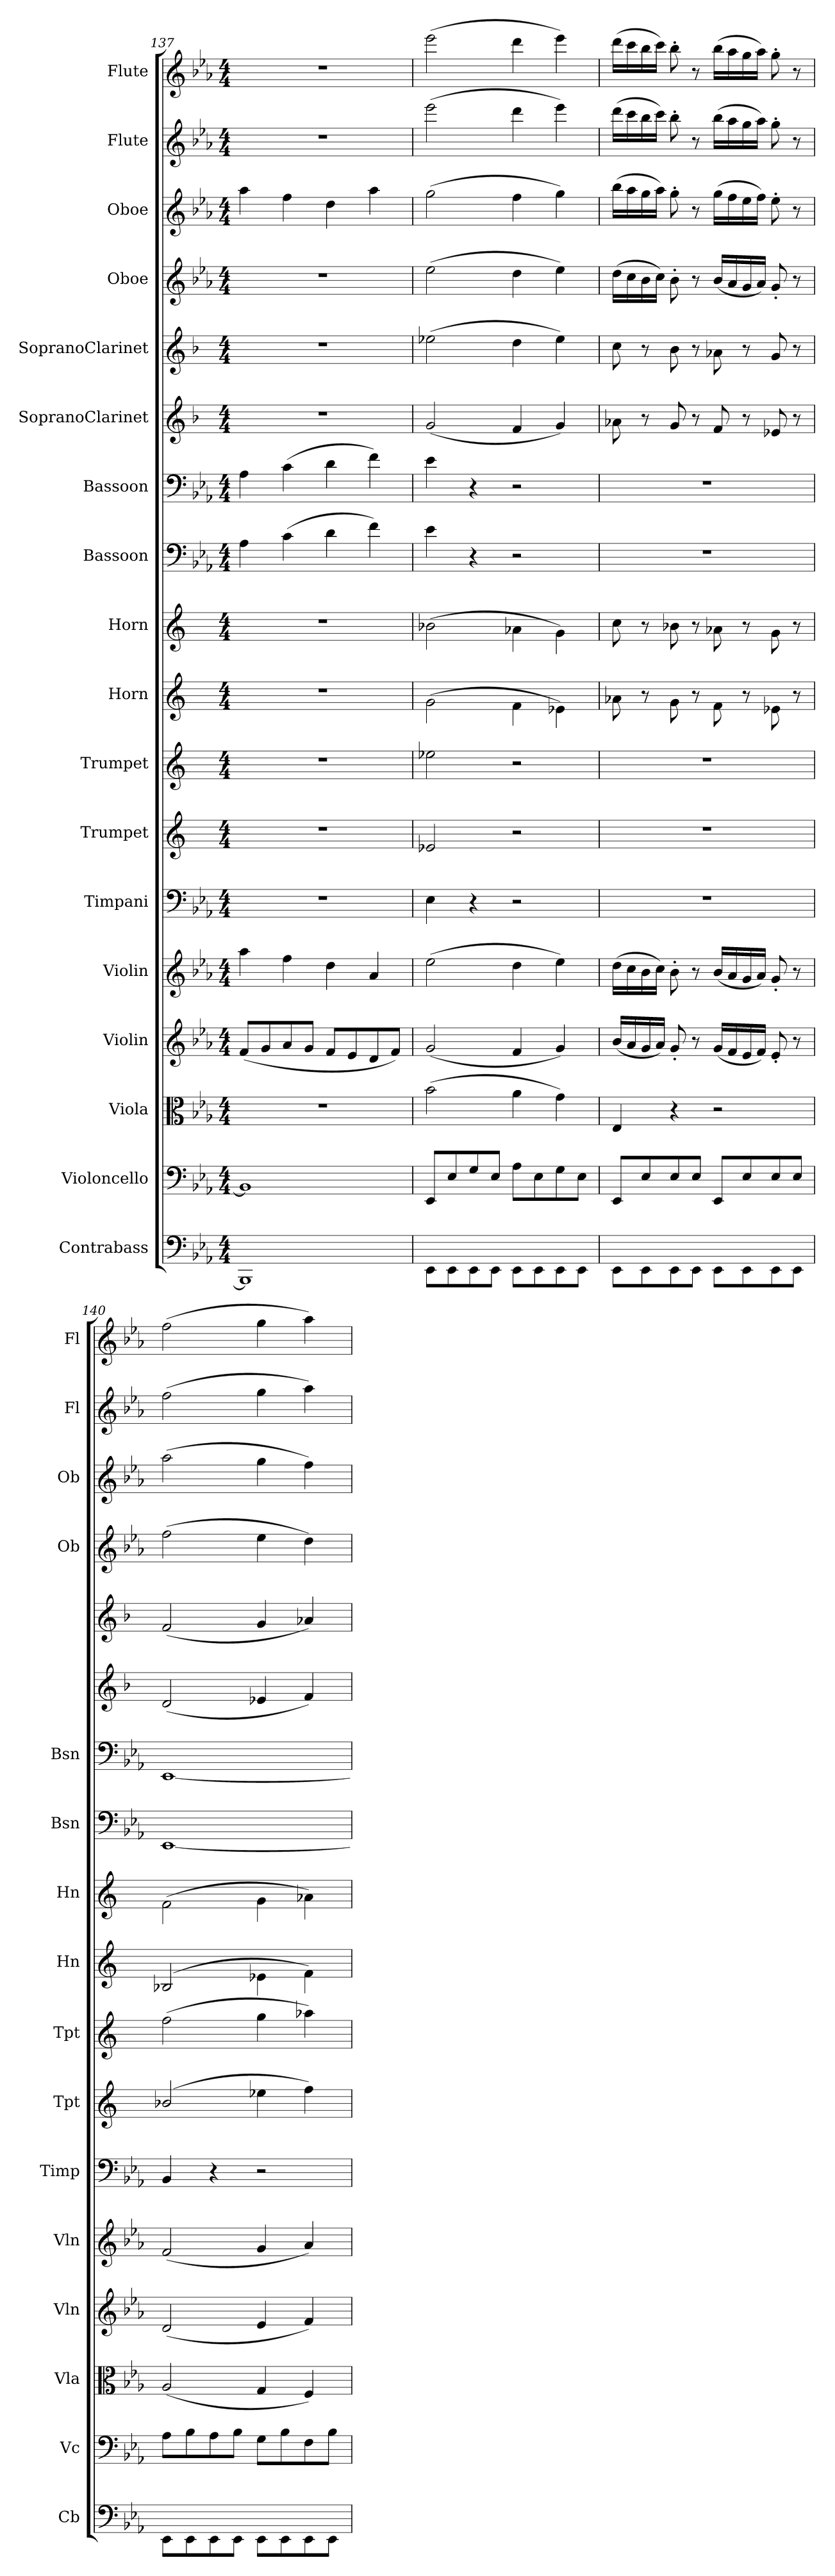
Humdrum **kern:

**kern	**kern	**kern	**kern	**kern	**kern	**kern	**kern	**kern	**kern	**kern	**kern	**kern	**kern	**kern	**kern	**kern	**kern
*part18	*part17	*part16	*part15	*part14	*part13	*part12	*part11	*part10	*part9	*part8	*part7	*part6	*part5	*part4	*part3	*part2	*part1
*staff18	*staff17	*staff16	*staff15	*staff14	*staff13	*staff12	*staff11	*staff10	*staff9	*staff8	*staff7	*staff6	*staff5	*staff4	*staff3	*staff2	*staff1
*I"Contrabass	*I"Violoncello	*I"Viola	*I"Violin	*I"Violin	*I"Timpani	*I"Trumpet	*I"Trumpet	*I"Horn	*I"Horn	*I"Bassoon	*I"Bassoon	*I"SopranoClarinet	*I"SopranoClarinet	*I"Oboe	*I"Oboe	*I"Flute	*I"Flute
*I'Cb	*I'Vc	*I'Vla	*I'Vln	*I'Vln	*I'Timp	*I'Tpt	*I'Tpt	*I'Hn	*I'Hn	*I'Bsn	*I'Bsn	*	*	*I'Ob	*I'Ob	*I'Fl	*I'Fl
*clefF4	*clefF4	*clefC3	*clefG2	*clefG2	*clefF4	*clefG2	*clefG2	*clefG2	*clefG2	*clefF4	*clefF4	*clefG2	*clefG2	*clefG2	*clefG2	*clefG2	*clefG2
*k[b-e-a-]	*k[b-e-a-]	*k[b-e-a-]	*k[b-e-a-]	*k[b-e-a-]	*k[b-e-a-]	*k[]	*k[]	*k[]	*k[]	*k[b-e-a-]	*k[b-e-a-]	*k[b-]	*k[b-]	*k[b-e-a-]	*k[b-e-a-]	*k[b-e-a-]	*k[b-e-a-]
*M4/4	*M4/4	*M4/4	*M4/4	*M4/4	*M4/4	*M4/4	*M4/4	*M4/4	*M4/4	*M4/4	*M4/4	*M4/4	*M4/4	*M4/4	*M4/4	*M4/4	*M4/4
=137	=137	=137	=137	=137	=137	=137	=137	=137	=137	=137	=137	=137	=137	=137	=137	=137	=137
1BBB-/]	1BB-/]	1r	(8f/L	4aa-\	1r	1r	1r	1r	1r	4A-\	4A-\	1r	1r	1r	4aa-\	1r	1r
.	.	.	8g/	.	.	.	.	.	.	.	.	.	.	.	.	.	.
.	.	.	8a-/	4ff\	.	.	.	.	.	(4c\	(4c\	.	.	.	4ff\	.	.
.	.	.	8g/J	.	.	.	.	.	.	.	.	.	.	.	.	.	.
.	.	.	8f/L	4dd\	.	.	.	.	.	4d\	4d\	.	.	.	4dd\	.	.
.	.	.	8e-/	.	.	.	.	.	.	.	.	.	.	.	.	.	.
.	.	.	8d/	4a-/	.	.	.	.	.	4f\)	4f\)	.	.	.	4aa-\	.	.
.	.	.	8f/J)	.	.	.	.	.	.	.	.	.	.	.	.	.	.
=138	=138	=138	=138	=138	=138	=138	=138	=138	=138	=138	=138	=138	=138	=138	=138	=138	=138
8EE-\L	8EE-/L	(2b-\	(2g/	(2ee-\	4E-\	2e-X/	2ee-X\	(2g\	(2b-X\	4e-\	4e-\	(2g/	(2ee-X\	(2ee-\	(2gg\	(2eee-\	(2eee-\
8EE-\	8E-/	.	.	.	.	.	.	.	.	.	.	.	.	.	.	.	.
8EE-\	8G/	.	.	.	4r	.	.	.	.	4r	4r	.	.	.	.	.	.
8EE-\J	8E-/J	.	.	.	.	.	.	.	.	.	.	.	.	.	.	.	.
8EE-\L	8A-\L	4a-\	4f/	4dd\	2r	2r	2r	4f\	4a-X\	2r	2r	4f/	4dd\	4dd\	4ff\	4ddd\	4ddd\
8EE-\	8E-\	.	.	.	.	.	.	.	.	.	.	.	.	.	.	.	.
8EE-\	8G\	4g\)	4g/)	4ee-\)	.	.	.	4e-X\)	4g\)	.	.	4g/)	4ee-\)	4ee-\)	4gg\)	4eee-\)	4eee-\)
8EE-\J	8E-\J	.	.	.	.	.	.	.	.	.	.	.	.	.	.	.	.
=139	=139	=139	=139	=139	=139	=139	=139	=139	=139	=139	=139	=139	=139	=139	=139	=139	=139
8EE-\L	8EE-/L	4E-/	(16b-/LL	(16dd\LL	1r	1r	1r	8a-X\	8cc\	1r	1r	8a-X\	8cc\	(16dd\LL	(16bb-\LL	(16ddd\LL	(16ddd\LL
.	.	.	16a-/	16cc\	.	.	.	.	.	.	.	.	.	16cc\	16aa-\	16ccc\	16ccc\
8EE-\	8E-/	.	16g/	16b-\	.	.	.	8r	8r	.	.	8r	8r	16b-\	16gg\	16bb-\	16bb-\
.	.	.	16a-/JJ)	16cc\JJ)	.	.	.	.	.	.	.	.	.	16cc\JJ)	16aa-\JJ)	16ccc\JJ)	16ccc\JJ)
8EE-\	8E-/	4r	8g'/	8b-'\	.	.	.	8g\	8b-X\	.	.	8g/	8b-\	8b-'\	8gg'\	8bb-'\	8bb-'\
8EE-\J	8E-/J	.	8r	8r	.	.	.	8r	8r	.	.	8r	8r	8r	8r	8r	8r
8EE-\L	8EE-/L	2r	(16g/LL	(16b-/LL	.	.	.	8f\	8a-X\	.	.	8f/	8a-X\	(16b-/LL	(16gg\LL	(16bb-\LL	(16bb-\LL
.	.	.	16f/	16a-/	.	.	.	.	.	.	.	.	.	16a-/	16ff\	16aa-\	16aa-\
8EE-\	8E-/	.	16e-/	16g/	.	.	.	8r	8r	.	.	8r	8r	16g/	16ee-\	16gg\	16gg\
.	.	.	16f/JJ)	16a-/JJ)	.	.	.	.	.	.	.	.	.	16a-/JJ)	16ff\JJ)	16aa-\JJ)	16aa-\JJ)
8EE-\	8E-/	.	8e-'/	8g'/	.	.	.	8e-X\	8g\	.	.	8e-X/	8g/	8g'/	8ee-'\	8gg'\	8gg'\
8EE-\J	8E-/J	.	8r	8r	.	.	.	8r	8r	.	.	8r	8r	8r	8r	8r	8r
=140	=140	=140	=140	=140	=140	=140	=140	=140	=140	=140	=140	=140	=140	=140	=140	=140	=140
8EE-\L	8A-\L	(2A-/	(2d/	(2f/	4BB-/	(2b-X/	(2ff\	(2B-X/	(2f\	[1EE-/	[1EE-/	(2d/	(2f/	(2ff\	(2aa-\	(2ff\	(2ff\
8EE-\	8B-\	.	.	.	.	.	.	.	.	.	.	.	.	.	.	.	.
8EE-\	8A-\	.	.	.	4r	.	.	.	.	.	.	.	.	.	.	.	.
8EE-\J	8B-\J	.	.	.	.	.	.	.	.	.	.	.	.	.	.	.	.
8EE-\L	8G\L	4G/	4e-/	4g/	2r	4ee-X\	4gg\	4e-X\	4g\	.	.	4e-X/	4g/	4ee-\	4gg\	4gg\	4gg\
8EE-\	8B-\	.	.	.	.	.	.	.	.	.	.	.	.	.	.	.	.
8EE-\	8F\	4F/)	4f/)	4a-/)	.	4ff\)	4aa-X\)	4f\)	4a-X\)	.	.	4f/)	4a-X/)	4dd\)	4ff\)	4aa-\)	4aa-\)
8EE-\J	8B-\J	.	.	.	.	.	.	.	.	.	.	.	.	.	.	.	.
=	=	=	=	=	=	=	=	=	=	=	=	=	=	=	=	=	=
*-	*-	*-	*-	*-	*-	*-	*-	*-	*-	*-	*-	*-	*-	*-	*-	*-	*-
